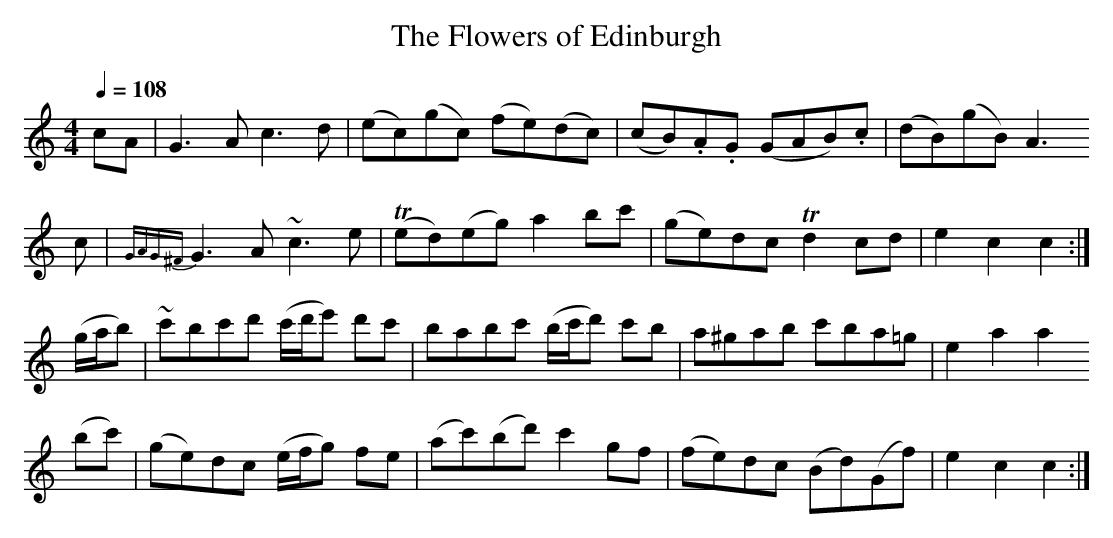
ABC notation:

X:1
T:The Flowers of Edinburgh
M:4/4
L:1/8
Q:1/4=108
K:C
cA     |       G3A      c3d           | (ec)(gc)  (fe)(dc)     |(cB).A.G (GAB).c |(dB)(gB) A3
 c     |{GAG^F}G3A     ~c3e           |(Ted)(eg)   a2       bc'|(ge)dc   Td2cd   | e2  c2  c2:|
(g/a/b)|      ~c'bc'd' (c'/d'/e') d'c'|  babc'    (b/c'/d') c'b| a^gab    c'ba=g | e2  a2  a2
(bc')  |      (ge)dc   (e/f/g)    fe  | (ac')(bd') c'2      gf |(fe)dc   (Bd)(Gf)| e2  c2  c2:|
